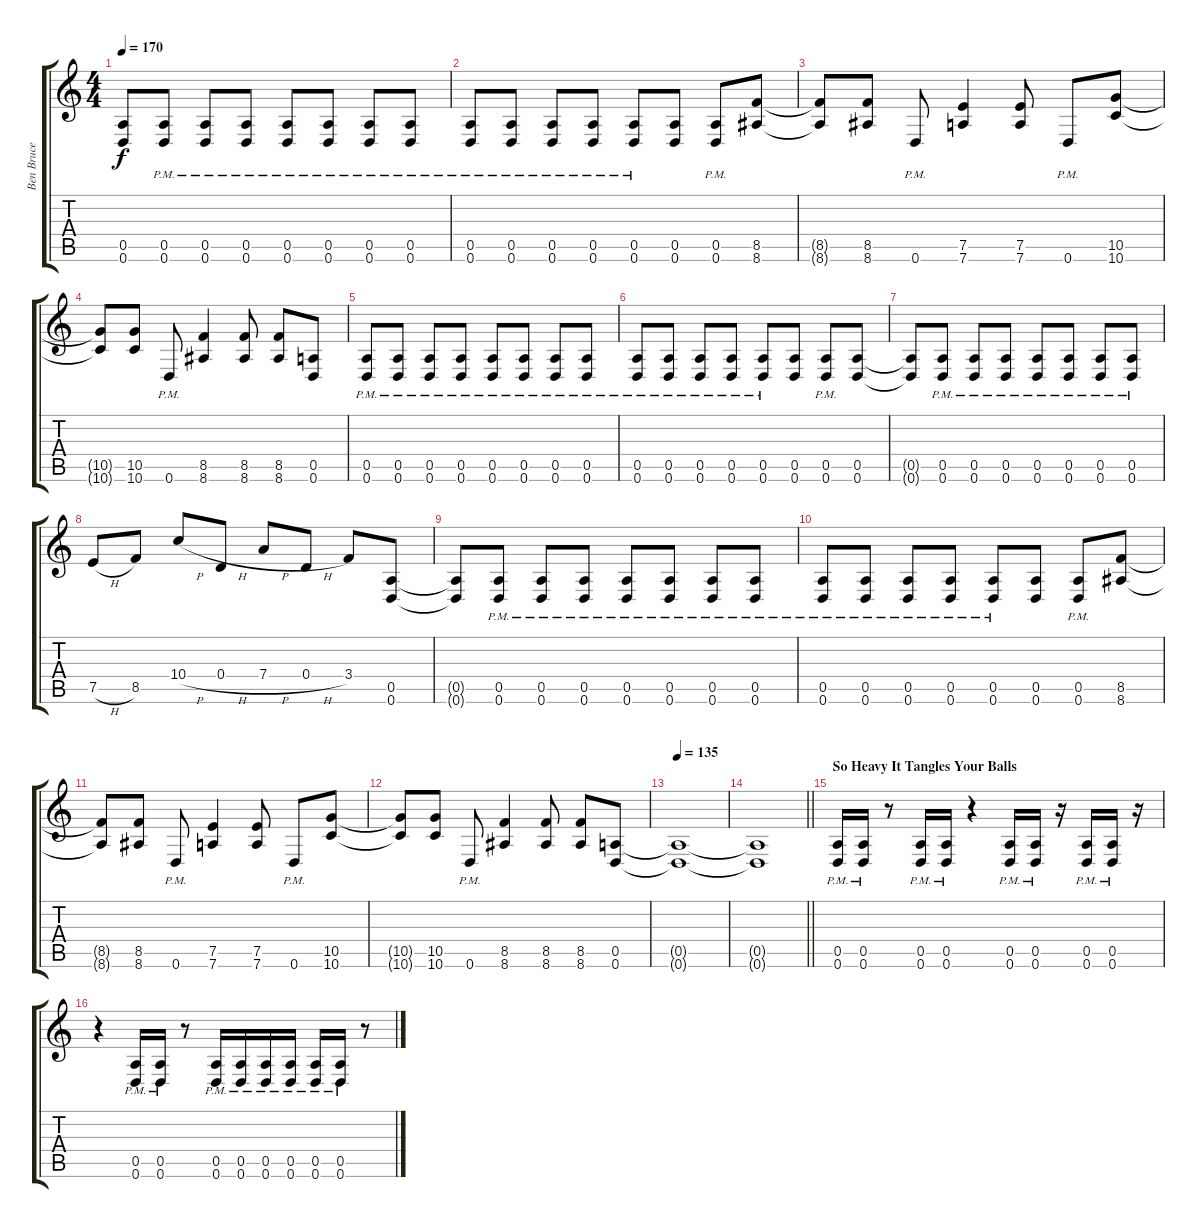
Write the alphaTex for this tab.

\track ("Ben Bruce" "Ben Bruce") {instrument distortionguitar}
\staff {score tabs}
\tuning (E4 B3 G3 D3 A2 D2) {hide}
\ts (4 4)
\tempo 170
\clef g2
\ks c
(0.5{t} 0.6{t}).8{dy f} (0.5{pm} 0.6{pm}).8 (0.5{pm} 0.6{pm}).8 (0.5{pm} 0.6{pm}).8 (0.5{pm} 0.6{pm}).8 (0.5{pm} 0.6{pm}).8 (0.5{pm} 0.6{pm}).8 (0.5{pm} 0.6{pm}).8 |
(0.5{pm} 0.6{pm}).8 (0.5{pm} 0.6{pm}).8 (0.5{pm} 0.6{pm}).8 (0.5{pm} 0.6{pm}).8 (0.5{pm} 0.6{pm}).8 (0.5 0.6).8 (0.5{pm} 0.6{pm}).8 (8.5 8.6).8 |
(8.5{t} 8.6{t}).8 (8.5 8.6).8 0.6{pm}.8 (7.5 7.6).4 (7.5 7.6).8 0.6{pm}.8 (10.5 10.6).8 |
(10.5{t} 10.6{t}).8 (10.5 10.6).8 0.6{pm}.8 (8.5 8.6).4 (8.5 8.6).8 (8.5 8.6).8 (0.5 0.6).8 |
(0.5{pm} 0.6{pm}).8 (0.5{pm} 0.6{pm}).8 (0.5{pm} 0.6{pm}).8 (0.5{pm} 0.6{pm}).8 (0.5{pm} 0.6{pm}).8 (0.5{pm} 0.6{pm}).8 (0.5{pm} 0.6{pm}).8 (0.5{pm} 0.6{pm}).8 |
(0.5{pm} 0.6{pm}).8 (0.5{pm} 0.6{pm}).8 (0.5{pm} 0.6{pm}).8 (0.5{pm} 0.6{pm}).8 (0.5{pm} 0.6{pm}).8 (0.5 0.6).8 (0.5{pm} 0.6{pm}).8 (0.5 0.6).8 |
(0.5{t} 0.6{t}).8 (0.5{pm} 0.6{pm}).8 (0.5{pm} 0.6{pm}).8 (0.5{pm} 0.6{pm}).8 (0.5{pm} 0.6{pm}).8 (0.5{pm} 0.6{pm}).8 (0.5{pm} 0.6{pm}).8 (0.5{pm} 0.6{pm}).8 |
7.5{h}.8 8.5.8 10.4{h}.8 0.4{h}.8 7.4{h}.8 0.4{h}.8 3.4.8 (0.5 0.6).8 |
(0.5{t} 0.6{t}).8 (0.5{pm} 0.6{pm}).8 (0.5{pm} 0.6{pm}).8 (0.5{pm} 0.6{pm}).8 (0.5{pm} 0.6{pm}).8 (0.5{pm} 0.6{pm}).8 (0.5{pm} 0.6{pm}).8 (0.5{pm} 0.6{pm}).8 |
(0.5{pm} 0.6{pm}).8 (0.5{pm} 0.6{pm}).8 (0.5{pm} 0.6{pm}).8 (0.5{pm} 0.6{pm}).8 (0.5{pm} 0.6{pm}).8 (0.5 0.6).8 (0.5{pm} 0.6{pm}).8 (8.5 8.6).8 |
(8.5{t} 8.6{t}).8 (8.5 8.6).8 0.6{pm}.8 (7.5 7.6).4 (7.5 7.6).8 0.6{pm}.8 (10.5 10.6).8 |
(10.5{t} 10.6{t}).8 (10.5 10.6).8 0.6{pm}.8 (8.5 8.6).4 (8.5 8.6).8 (8.5 8.6).8 (0.5 0.6).8 |
\tempo 135
(0.5{t} 0.6{t}).1 |
\barLineRight lightlight
(0.5{t} 0.6{t}).1 |
\section ("" "So Heavy It Tangles Your Balls")
(0.5{pm} 0.6{pm}).16 (0.5{pm} 0.6{pm}).16 r.8 (0.5{pm} 0.6{pm}).16 (0.5{pm} 0.6{pm}).16 r.4 (0.5{pm} 0.6{pm}).16 (0.5{pm} 0.6{pm}).16 r.16 (0.5{pm} 0.6{pm}).16 (0.5{pm} 0.6{pm}).16 r.16 |
r.4 (0.5{pm} 0.6{pm}).16 (0.5{pm} 0.6{pm}).16 r.8 (0.5{pm} 0.6{pm}).16 (0.5{pm} 0.6{pm}).16 (0.5{pm} 0.6{pm}).16 (0.5{pm} 0.6{pm}).16 (0.5{pm} 0.6{pm}).16 (0.5{pm} 0.6{pm}).16 r.8
